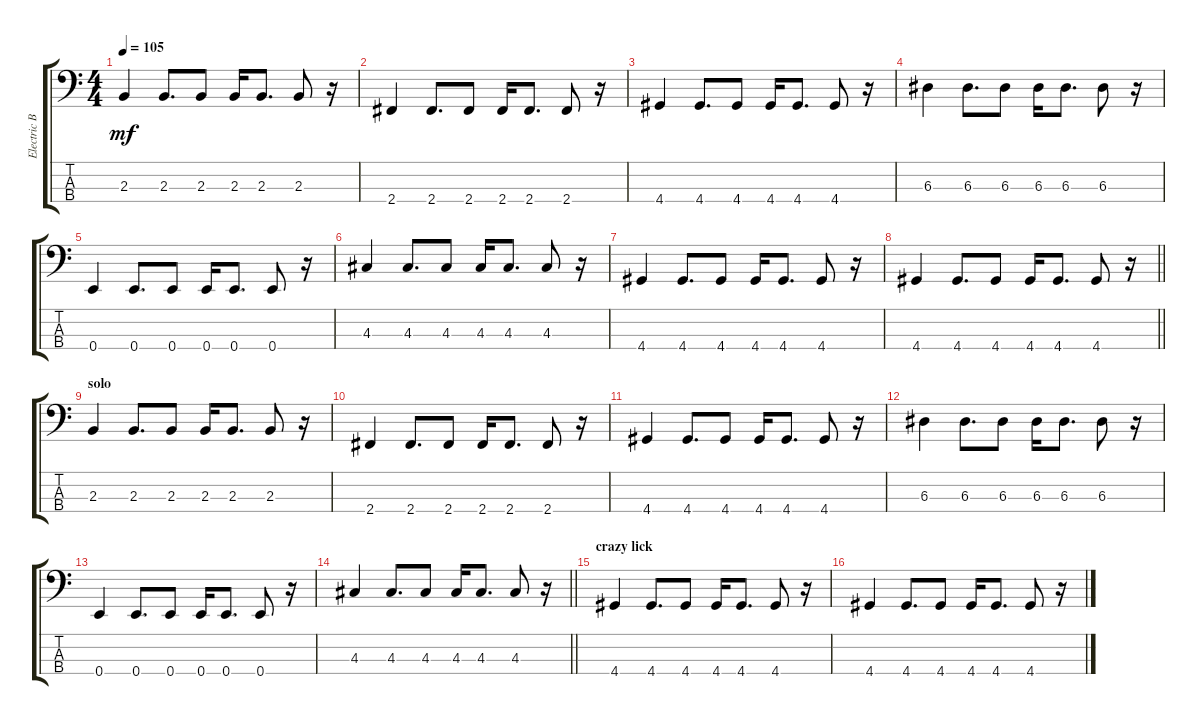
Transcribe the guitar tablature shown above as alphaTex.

\track ("Electric Bass" "Electric B") {instrument electricbassfinger}
\staff {score tabs}
\tuning (G2 D2 A1 E1) {hide}
\ts (4 4)
\tempo 105
\clef f4
\ks c
2.3.4{dy mf} 2.3.8{d} 2.3.8 2.3.16 2.3.8{d} 2.3.8 r.16 |
2.4.4 2.4.8{d} 2.4.8 2.4.16 2.4.8{d} 2.4.8 r.16 |
4.4.4 4.4.8{d} 4.4.8 4.4.16 4.4.8{d} 4.4.8 r.16 |
6.3.4 6.3.8{d} 6.3.8 6.3.16 6.3.8{d} 6.3.8 r.16 |
0.4.4 0.4.8{d} 0.4.8 0.4.16 0.4.8{d} 0.4.8 r.16 |
4.3.4 4.3.8{d} 4.3.8 4.3.16 4.3.8{d} 4.3.8 r.16 |
4.4.4 4.4.8{d} 4.4.8 4.4.16 4.4.8{d} 4.4.8 r.16 |
\barLineRight lightlight
4.4.4 4.4.8{d} 4.4.8 4.4.16 4.4.8{d} 4.4.8 r.16 |
\section ("" "solo")
2.3.4 2.3.8{d} 2.3.8 2.3.16 2.3.8{d} 2.3.8 r.16 |
2.4.4 2.4.8{d} 2.4.8 2.4.16 2.4.8{d} 2.4.8 r.16 |
4.4.4 4.4.8{d} 4.4.8 4.4.16 4.4.8{d} 4.4.8 r.16 |
6.3.4 6.3.8{d} 6.3.8 6.3.16 6.3.8{d} 6.3.8 r.16 |
0.4.4 0.4.8{d} 0.4.8 0.4.16 0.4.8{d} 0.4.8 r.16 |
\barLineRight lightlight
4.3.4 4.3.8{d} 4.3.8 4.3.16 4.3.8{d} 4.3.8 r.16 |
\section ("" "crazy lick")
4.4.4 4.4.8{d} 4.4.8 4.4.16 4.4.8{d} 4.4.8 r.16 |
4.4.4 4.4.8{d} 4.4.8 4.4.16 4.4.8{d} 4.4.8 r.16
